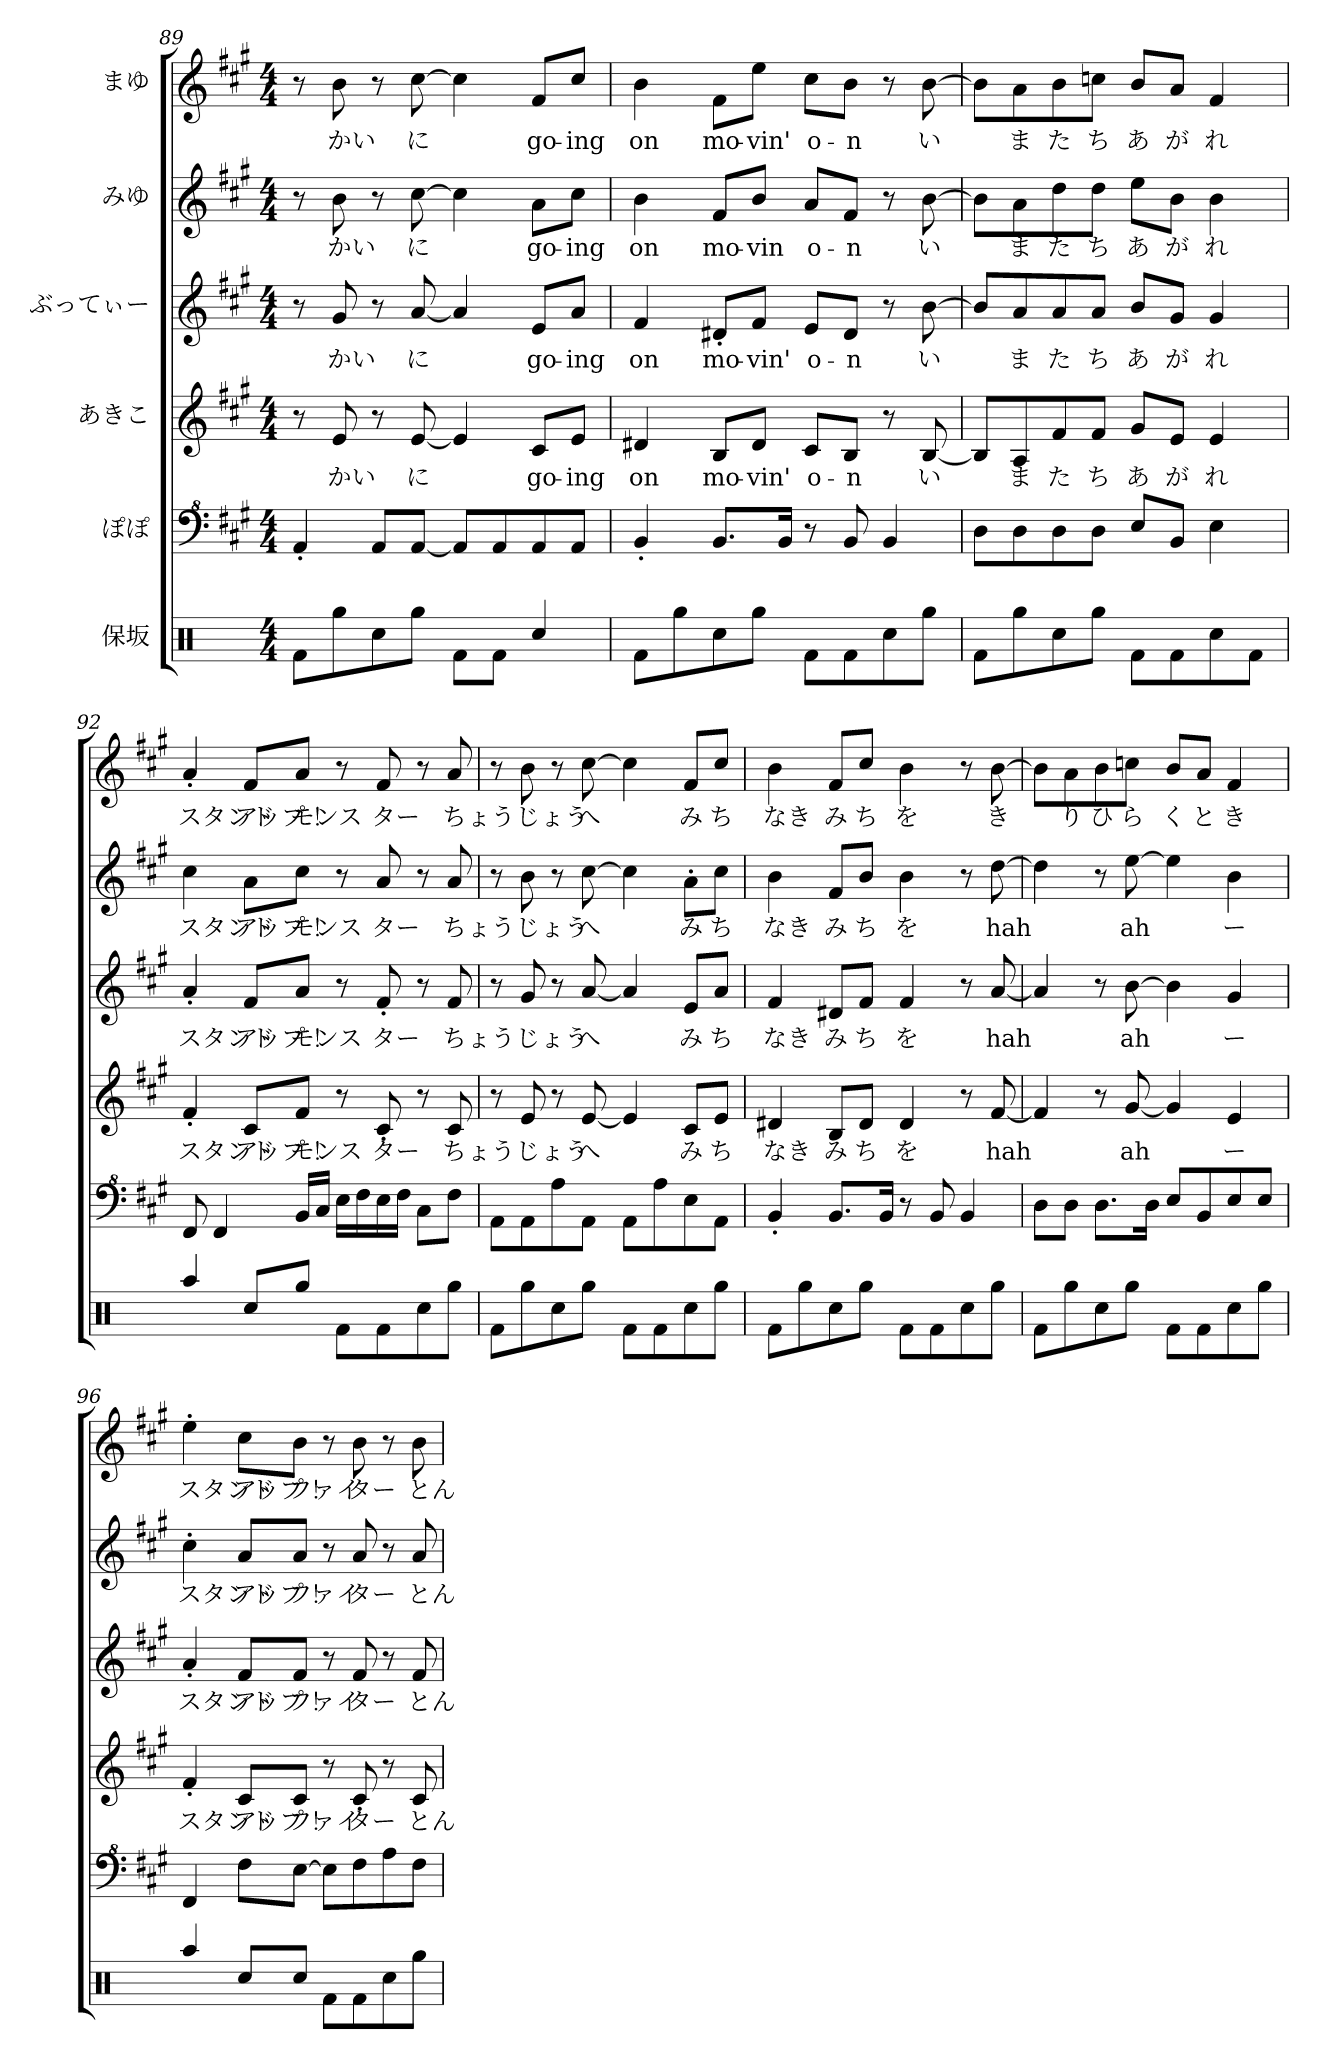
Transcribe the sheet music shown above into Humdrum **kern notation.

**kern	**kern	**kern	**text	**kern	**text	**kern	**text	**kern	**text
*part6	*part5	*part4	*part4	*part3	*part3	*part2	*part2	*part1	*part1
*staff6	*staff5	*staff4	*staff4	*staff3	*staff3	*staff2	*staff2	*staff1	*staff1
*I"保坂	*I"ぽぽ	*I"あきこ	*	*I"ぶってぃー	*	*I"みゆ	*	*I"まゆ	*
*clefX	*clefF^4	*clefG2	*	*clefG2	*	*clefG2	*	*clefG2	*
*k[]	*k[f#c#g#]	*k[f#c#g#]	*	*k[f#c#g#]	*	*k[f#c#g#]	*	*k[f#c#g#]	*
*M4/4	*M4/4	*M4/4	*	*M4/4	*	*M4/4	*	*M4/4	*
=89	=89	=89	=89	=89	=89	=89	=89	=89	=89
8Rf\L	4A'	8r	.	8r	.	8r	.	8r	.
8Rgg\	.	8e	かい	8g#	かい	8b	かい	8b	かい
8Rcc\	8AL	8r	.	8r	.	8r	.	8r	.
8Rgg\J	[8AJ	[8e	に	[8a	に	[8cc#	に	[8cc#	に
8Rf\L	8AL]	4e]	.	4a]	.	4cc#]	.	4cc#]	.
8Rf\J	8A	.	.	.	.	.	.	.	.
4Rcc/	8A	8c#L	go-	8eL	go-	8aL	go-	8f#L	go-
.	8AJ	8eJ	-ing	8aJ	-ing	8cc#J	-ing	8cc#J	-ing
=90	=90	=90	=90	=90	=90	=90	=90	=90	=90
8Rf\L	4B'	4d#X	on	4f#	on	4b	on	4b	on
8Rgg\	.	.	.	.	.	.	.	.	.
8Rcc\	8.BL	8BL	mo-	8d#X'L	mo-	8f#L	mo-	8f#L	mo-
8Rgg\J	.	8d#J	-vin'	8f#J	-vin'	8bJ	-vin	8eeJ	-vin'
.	16BJk	.	.	.	.	.	.	.	.
8Rf\L	8r	8c#L	o-	8eL	o-	8aL	o-	8cc#L	o-
8Rf\	8B	8BJ	-n	8d#J	-n	8f#J	-n	8bJ	-n
8Rcc\	4B	8r	.	8r	.	8r	.	8r	.
8Rgg\J	.	[8B	い	[8b	い	[8b	い	[8b	い
=91	=91	=91	=91	=91	=91	=91	=91	=91	=91
8Rf\L	8dL	8BL]	.	8bL]	.	8bL]	.	8bL]	.
8Rgg\	8d	8A	ま	8a	ま	8a	ま	8a	ま
8Rcc\	8d	8f#	た	8a	た	8dd	た	8b	た
8Rgg\J	8dJ	8f#J	ち	8aJ	ち	8ddJ	ち	8ccnJ	ち
8Rf\L	8eL	8g#L	あ	8bL	あ	8eeL	あ	8bL	あ
8Rf\	8BJ	8eJ	が	8g#J	が	8bJ	が	8aJ	が
8Rcc\	4e	4e	れ	4g#	れ	4b	れ	4f#	れ
8Rf\J	.	.	.	.	.	.	.	.	.
=92	=92	=92	=92	=92	=92	=92	=92	=92	=92
4Raa/	8F#	4f#'	スタンド	4a'	スタンド	4cc#	スタンド	4a'	スタンド
.	4F#	.	.	.	.	.	.	.	.
8Rcc/L	.	8c#L	アップ！	8f#L	アップ！	8aL	アップ！	8f#L	アップ！
8Rgg/J	16BLL	8f#J	モンス	8aJ	モンス	8cc#J	モンス	8aJ	モンス
.	16c#JJ	.	.	.	.	.	.	.	.
8Rf\L	16eLL	8r	.	8r	.	8r	.	8r	.
.	16f#	.	.	.	.	.	.	.	.
8Rf\	16e	8c#'	ター	8f#'	ター	8a	ター	8f#	ター
.	16f#JJ	.	.	.	.	.	.	.	.
8Rcc\	8c#L	8r	.	8r	.	8r	.	8r	.
8Rgg\J	8f#J	8c#	ちょう	8f#	ちょう	8a	ちょう	8a	ちょう
=93	=93	=93	=93	=93	=93	=93	=93	=93	=93
8Rf\L	8AL	8r	.	8r	.	8r	.	8r	.
8Rgg\	8A	8e	じょう	8g#	じょう	8b	じょう	8b	じょう
8Rcc\	8a	8r	.	8r	.	8r	.	8r	.
8Rgg\J	8AJ	[8e	へ	[8a	へ	[8cc#	へ	[8cc#	へ
8Rf\L	8AL	4e]	.	4a]	.	4cc#]	.	4cc#]	.
8Rf\	8a	.	.	.	.	.	.	.	.
8Rcc\	8e	8c#L	み	8eL	み	8a'L	み	8f#L	み
8Rgg\J	8AJ	8eJ	ち	8aJ	ち	8cc#J	ち	8cc#J	ち
=94	=94	=94	=94	=94	=94	=94	=94	=94	=94
8Rf\L	4B'	4d#X	なき	4f#	なき	4b	なき	4b	なき
8Rgg\	.	.	.	.	.	.	.	.	.
8Rcc\	8.BL	8BL	み	8d#XL	み	8f#L	み	8f#L	み
8Rgg\J	.	8d#J	ち	8f#J	ち	8bJ	ち	8cc#J	ち
.	16BJk	.	.	.	.	.	.	.	.
8Rf\L	8r	4d#	を	4f#	を	4b	を	4b	を
8Rf\	8B	.	.	.	.	.	.	.	.
8Rcc\	4B	8r	.	8r	.	8r	.	8r	.
8Rgg\J	.	[8f#	hah	[8a	hah	[8dd	hah	[8b	き
=95	=95	=95	=95	=95	=95	=95	=95	=95	=95
8Rf\L	8dL	4f#]	.	4a]	.	4dd]	.	8bL]	.
8Rgg\	8dJ	.	.	.	.	.	.	8a	り
8Rcc\	8.dL	8r	.	8r	.	8r	.	8b	ひ
8Rgg\J	.	[8g#	ah	[8b	ah	[8ee	ah	8ccnJ	ら
.	16dJk	.	.	.	.	.	.	.	.
8Rf\L	8eL	4g#]	.	4b]	.	4ee]	.	8bL	く
8Rf\	8B	.	.	.	.	.	.	8aJ	と
8Rcc\	8e	4e	ー	4g#	ー	4b	ー	4f#	き
8Rgg\J	8eJ	.	.	.	.	.	.	.	.
=96	=96	=96	=96	=96	=96	=96	=96	=96	=96
4Raa/	4F#	4f#'	スタンド	4a'	スタンド	4cc#'	スタンド	4ee'	スタンド
8Rcc/L	8f#L	8c#L	アップ！	8f#L	アップ！	8aL	アップ！	8cc#L	アップ！
8Rcc/J	[8eJ	8c#J	ファイ	8f#J	ファイ	8aJ	ファイ	8bJ	ファイ
8Rf\L	8eL]	8r	.	8r	.	8r	.	8r	.
8Rf\	8f#	8c#'	ター	8f#	ター	8a	ター	8b	ター
8Rcc\	8a	8r	.	8r	.	8r	.	8r	.
8Rgg\J	8f#J	8c#	とん	8f#	とん	8a	とん	8b	とん
=	=	=	=	=	=	=	=	=	=
*-	*-	*-	*-	*-	*-	*-	*-	*-	*-
